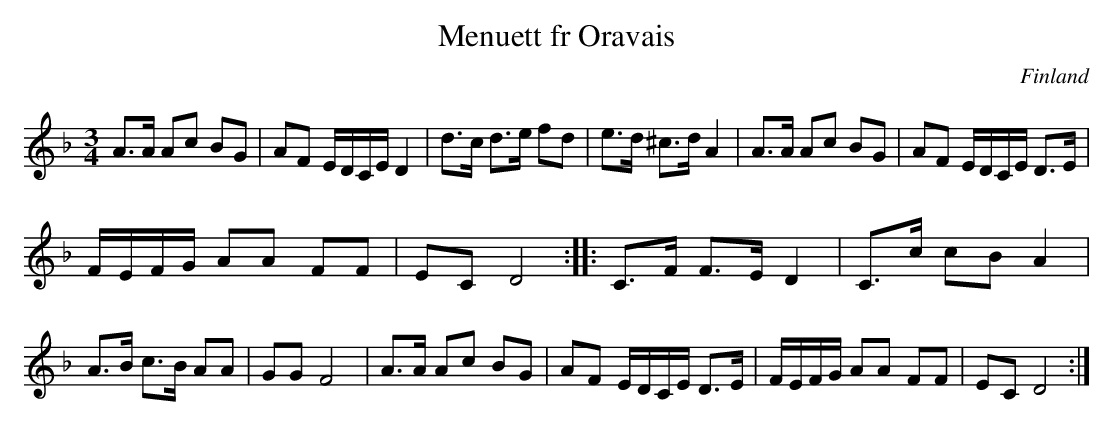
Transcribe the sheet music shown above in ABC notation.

X:1
T:Menuett fr Oravais
M:3/4
O:Finland
K:D minor
A>A Ac BG|AF E/D/C/E/ D2|\
d>c d>e fd|e>d ^c>d A2|\
A>A Ac BG|AF E/D/C/E/ D>E|
F/E/F/G/ AA FF|EC D4::\
C>F F>E D2|C>c cB A2|
A>B c>B AA|GG F4|\
A>A Ac BG|AF E/D/C/E/ D>E|F/E/F/G/ AA FF|EC D4:|
